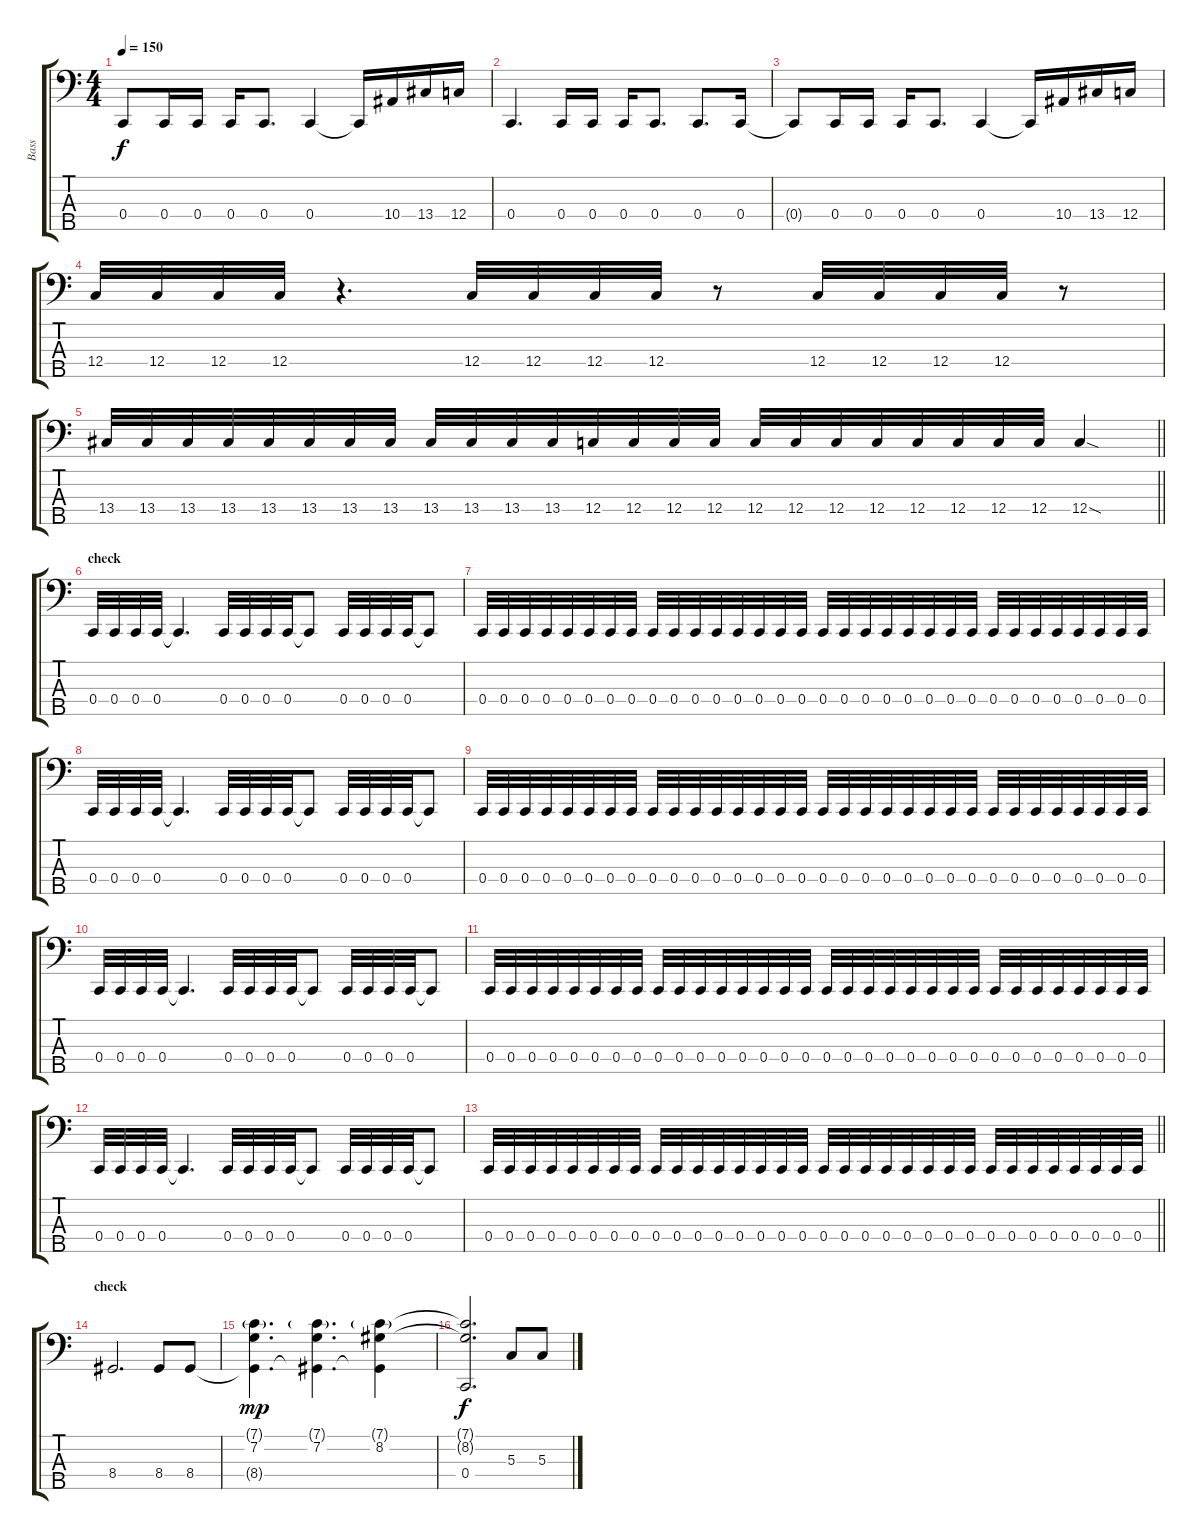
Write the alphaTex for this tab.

\track ("Bass" "Bass") {instrument electricbasspick}
\staff {score tabs}
\tuning (F2 C2 G1 C1 G0) {hide}
\ts (4 4)
\tempo 150
\clef f4
\ks c
0.4{t}.8{dy f} 0.4.16 0.4.16 0.4.16 0.4.8{d} 0.4.4 0.4{t}.16 10.4.16 13.4.16 12.4.16 |
0.4.4{d} 0.4.16 0.4.16 0.4.16 0.4.8{d} 0.4.8{d} 0.4.16 |
0.4{t}.8 0.4.16 0.4.16 0.4.16 0.4.8{d} 0.4.4 0.4{t}.16 10.4.16 13.4.16 12.4.16 |
12.4.32 12.4.32 12.4.32 12.4.32 r.4{d} 12.4.32 12.4.32 12.4.32 12.4.32 r.8 12.4.32 12.4.32 12.4.32 12.4.32 r.8 |
\barLineRight lightlight
13.4.32 13.4.32 13.4.32 13.4.32 13.4.32 13.4.32 13.4.32 13.4.32 13.4.32 13.4.32 13.4.32 13.4.32 12.4.32 12.4.32 12.4.32 12.4.32 12.4.32 12.4.32 12.4.32 12.4.32 12.4.32 12.4.32 12.4.32 12.4.32 12.4{sod}.4 |
\section ("" "check")
0.4.32 0.4.32 0.4.32 0.4.32 0.4{t}.4{d} 0.4.32 0.4.32 0.4.32 0.4.32 0.4{t}.8 0.4.32 0.4.32 0.4.32 0.4.32 0.4{t}.8 |
0.4.32 0.4.32 0.4.32 0.4.32 0.4.32 0.4.32 0.4.32 0.4.32 0.4.32 0.4.32 0.4.32 0.4.32 0.4.32 0.4.32 0.4.32 0.4.32 0.4.32 0.4.32 0.4.32 0.4.32 0.4.32 0.4.32 0.4.32 0.4.32 0.4.32 0.4.32 0.4.32 0.4.32 0.4.32 0.4.32 0.4.32 0.4.32 |
0.4.32 0.4.32 0.4.32 0.4.32 0.4{t}.4{d} 0.4.32 0.4.32 0.4.32 0.4.32 0.4{t}.8 0.4.32 0.4.32 0.4.32 0.4.32 0.4{t}.8 |
0.4.32 0.4.32 0.4.32 0.4.32 0.4.32 0.4.32 0.4.32 0.4.32 0.4.32 0.4.32 0.4.32 0.4.32 0.4.32 0.4.32 0.4.32 0.4.32 0.4.32 0.4.32 0.4.32 0.4.32 0.4.32 0.4.32 0.4.32 0.4.32 0.4.32 0.4.32 0.4.32 0.4.32 0.4.32 0.4.32 0.4.32 0.4.32 |
0.4.32 0.4.32 0.4.32 0.4.32 0.4{t}.4{d} 0.4.32 0.4.32 0.4.32 0.4.32 0.4{t}.8 0.4.32 0.4.32 0.4.32 0.4.32 0.4{t}.8 |
0.4.32 0.4.32 0.4.32 0.4.32 0.4.32 0.4.32 0.4.32 0.4.32 0.4.32 0.4.32 0.4.32 0.4.32 0.4.32 0.4.32 0.4.32 0.4.32 0.4.32 0.4.32 0.4.32 0.4.32 0.4.32 0.4.32 0.4.32 0.4.32 0.4.32 0.4.32 0.4.32 0.4.32 0.4.32 0.4.32 0.4.32 0.4.32 |
0.4.32 0.4.32 0.4.32 0.4.32 0.4{t}.4{d} 0.4.32 0.4.32 0.4.32 0.4.32 0.4{t}.8 0.4.32 0.4.32 0.4.32 0.4.32 0.4{t}.8 |
\barLineRight lightlight
0.4.32 0.4.32 0.4.32 0.4.32 0.4.32 0.4.32 0.4.32 0.4.32 0.4.32 0.4.32 0.4.32 0.4.32 0.4.32 0.4.32 0.4.32 0.4.32 0.4.32 0.4.32 0.4.32 0.4.32 0.4.32 0.4.32 0.4.32 0.4.32 0.4.32 0.4.32 0.4.32 0.4.32 0.4.32 0.4.32 0.4.32 0.4.32 |
\section ("" "check")
8.4.2{d} 8.4.8 8.4.8 |
(7.1{g} 7.2 8.4{t}).4{d dy mp} (7.1{g} 7.2 8.4{t}).4{d} (7.1{g} 8.2 8.4{t}).4 |
(7.1{t} 8.2{t} 0.4).2{d dy f} 5.3.8 5.3.8
